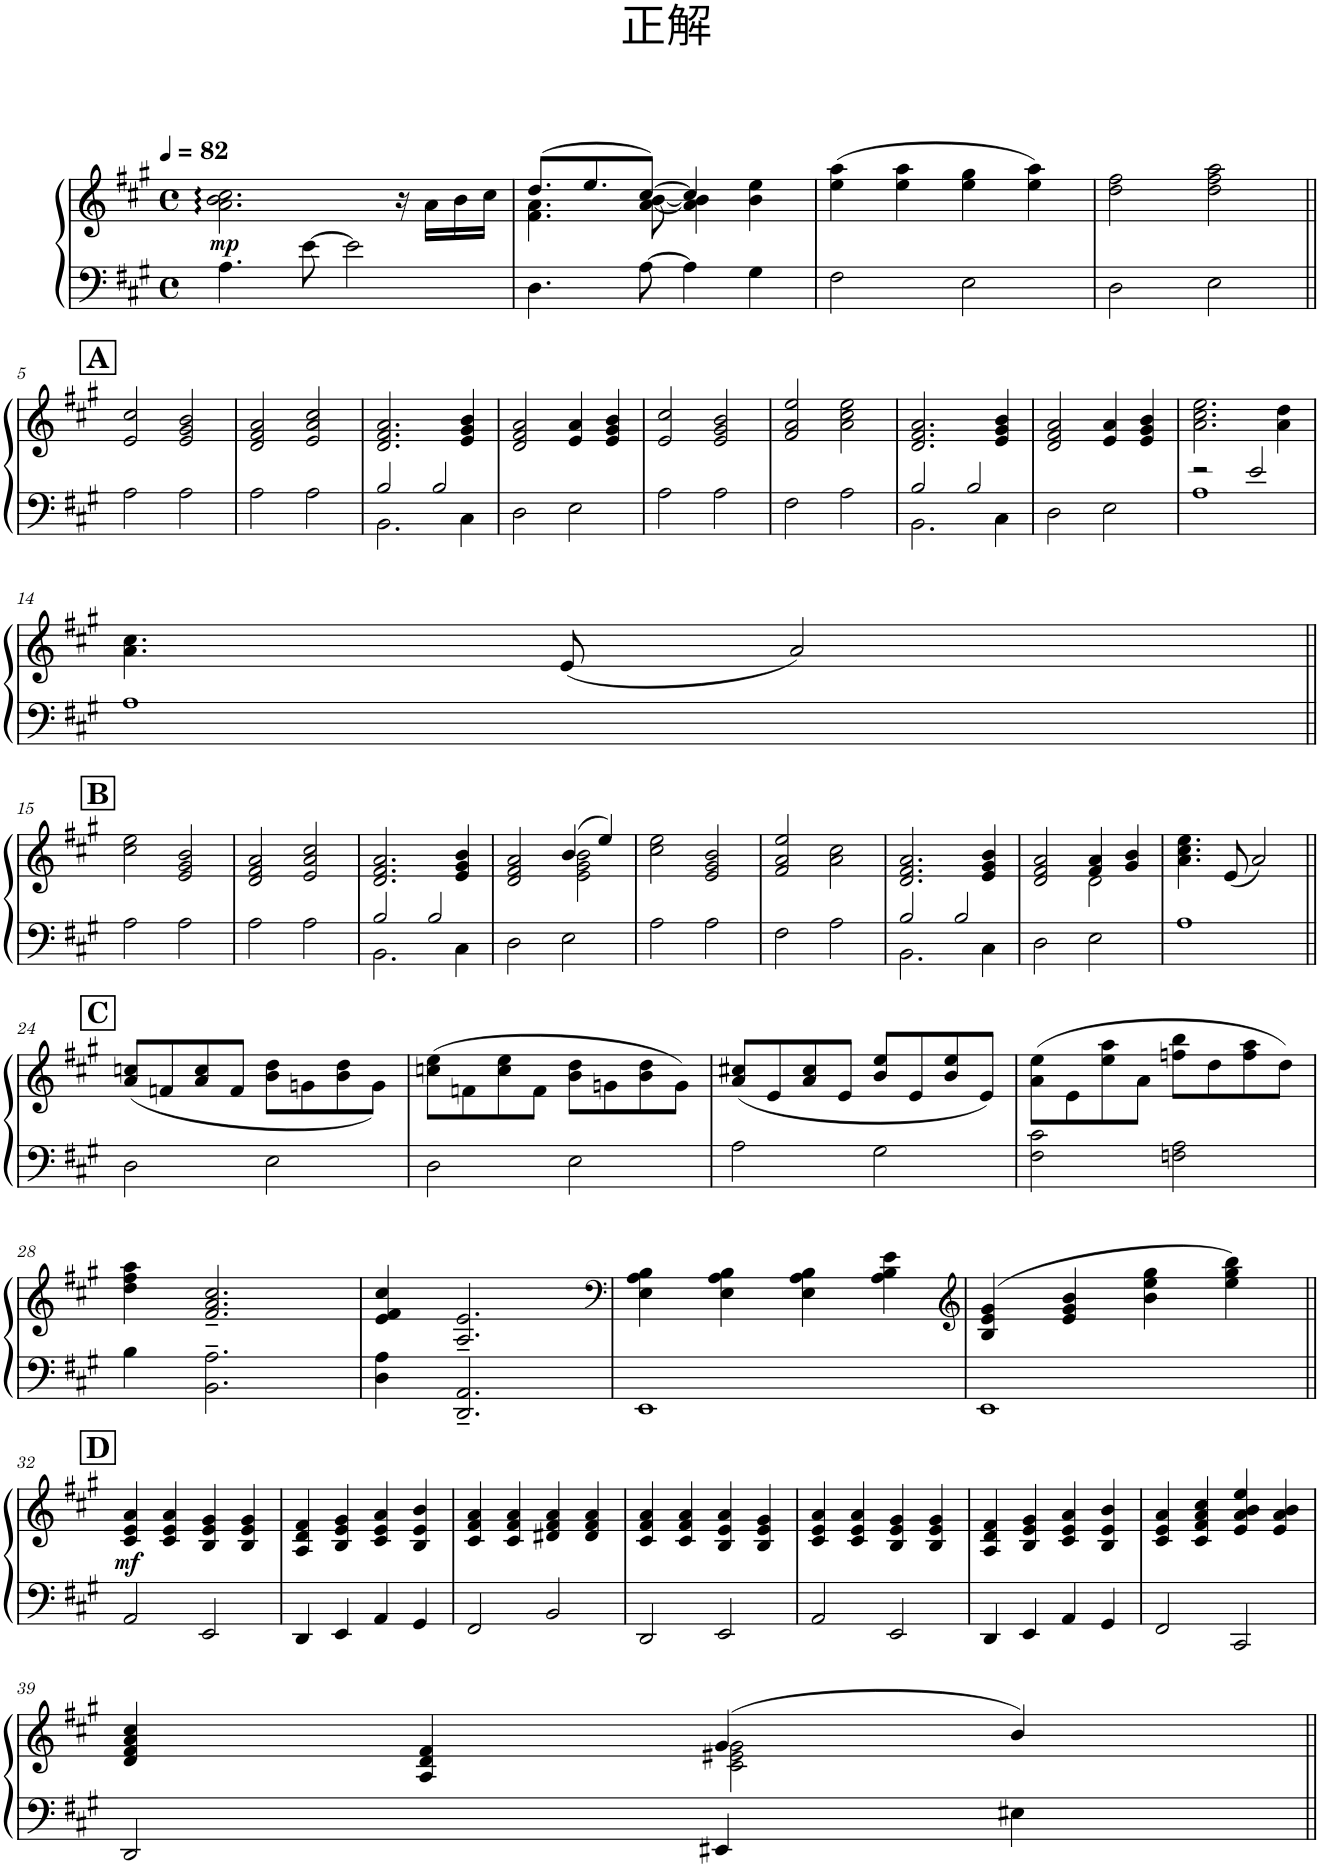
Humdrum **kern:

**kern	**kern	**dynam
*part1	*part1	*part1
*staff2	*staff1	*staff1/2
*I"Piano	*	*
*I'Pno.	*	*
*clefF4	*clefG2	*
*k[f#c#g#]	*k[f#c#g#]	*
*M4/4	*M4/4	*
*met(c)	*met(c)	*
*MM82	*MM82	*
=1	=1	=1
!	!	!LO:DY:b
4.A\	2.a\ 2.b\ 2.cc#\	mp
[8e\	.	.
2e\]	.	.
.	16r	.
.	16a\LL	.
.	16b\	.
.	16cc#\JJ	.
=2	=2	=2
*	*^	*
4.D\	(8.dd/L	4.f#\ 4.a\	.
.	8.ee/	.	.
[8A\	[8cc#/J)	[8a\ [8b\	.
4A\]	4cc#/]	4a\] 4b\]	.
4G#\	4b\ 4ee\	4ryy	.
*	*v	*v	*
=3	=3	=3
2F#\	(4ee\ 4aa\	.
.	4ee\ 4aa\	.
2E\	4ee\ 4gg#\	.
.	4ee\ 4aa\)	.
=4	=4	=4
2D\	2dd\ 2ff#\	.
2E\	2dd\ 2ff#\ 2aa\	.
!!LO:LB:g=z
!!LO:REH:place=s1:a:B:cj:fs=14:t=A
=5||	=5||	=5||
2A\	2e/ 2cc#/	.
2A\	2e/ 2g#/ 2b/	.
=6	=6	=6
2A\	2d/ 2f#/ 2a/	.
2A\	2e/ 2a/ 2cc#/	.
=7	=7	=7
*^	*	*
2B/	2.BB\	2.d/ 2.f#/ 2.a/	.
2B/	.	.	.
.	4C#\	4e/ 4g#/ 4b/	.
*v	*v	*	*
=8	=8	=8
2D\	2d/ 2f#/ 2a/	.
2E\	4e/ 4a/	.
.	4e/ 4g#/ 4b/	.
=9	=9	=9
2A\	2e/ 2cc#/	.
2A\	2e/ 2g#/ 2b/	.
=10	=10	=10
2F#\	2f#/ 2a/ 2ee/	.
2A\	2a\ 2cc#\ 2ee\	.
=11	=11	=11
*^	*	*
2B/	2.BB\	2.d/ 2.f#/ 2.a/	.
2B/	.	.	.
.	4C#\	4e/ 4g#/ 4b/	.
*v	*v	*	*
=12	=12	=12
2D\	2d/ 2f#/ 2a/	.
2E\	4e/ 4a/	.
.	4e/ 4g#/ 4b/	.
=13	=13	=13
*^	*	*
2r	1A	2.a\ 2.cc#\ 2.ee\	.
2e/	.	.	.
.	.	4a\ 4dd\	.
*v	*v	*	*
!!LO:LB:g=z
=14	=14	=14
1A	4.a\ 4.cc#\	.
.	(8e/	.
.	2a/)	.
!!LO:LB:g=z
!!LO:REH:place=s1:a:B:cj:fs=14:t=B
=15||	=15||	=15||
2A\	2cc#\ 2ee\	.
2A\	2e/ 2g#/ 2b/	.
=16	=16	=16
2A\	2d/ 2f#/ 2a/	.
2A\	2e/ 2a/ 2cc#/	.
=17	=17	=17
*^	*	*
2B/	2.BB\	2.d/ 2.f#/ 2.a/	.
2B/	.	.	.
.	4C#\	4e/ 4g#/ 4b/	.
*v	*v	*	*
=18	=18	=18
*	*^	*
2D\	2d/ 2f#/ 2a/	2ryy	.
2E\	(4b/	2e\ 2g#\ 2b\	.
.	4ee/)	.	.
*	*v	*v	*
=19	=19	=19
2A\	2cc#\ 2ee\	.
2A\	2e/ 2g#/ 2b/	.
=20	=20	=20
2F#\	2f#/ 2a/ 2ee/	.
2A\	2a\ 2cc#\	.
=21	=21	=21
*^	*	*
2B/	2.BB\	2.d/ 2.f#/ 2.a/	.
2B/	.	.	.
.	4C#\	4e/ 4g#/ 4b/	.
*v	*v	*	*
=22	=22	=22
*	*^	*
2D\	2d/ 2f#/ 2a/	2ryy	.
2E\	4f#/ 4a/	2d\	.
.	4g#/ 4b/	.	.
*	*v	*v	*
=23	=23	=23
1A	4.a\ 4.cc#\ 4.ee\	.
.	(8e/	.
.	2a/)	.
!!LO:LB:g=z
!!LO:REH:place=s1:a:B:cj:fs=14:t=C
=24||	=24||	=24||
2D\	(<8a/ 8ccn/L	.
.	8fn/	.
.	8a/ 8cc/	.
.	8f/J	.
2E\	8b\ 8dd\L	.
.	8gn\	.
.	8b\ 8dd\	.
.	8g\J)	.
=25	=25	=25
2D\	(8ccn\ 8ee\L	.
.	8fn\	.
.	8cc\ 8ee\	.
.	8f\J	.
2E\	8b\ 8dd\L	.
.	8gn\	.
.	8b\ 8dd\	.
.	8g\J)	.
=26	=26	=26
2A\	(8a/ 8cc#X/L	.
.	8e/	.
.	8a/ 8cc#/	.
.	8e/J	.
2G#\	8b/ 8ee/L	.
.	8e/	.
.	8b/ 8ee/	.
.	8e/J)	.
=27	=27	=27
2F#\ 2c#\	(8a\ 8ee\L	.
.	8e\	.
.	8ee\ 8aa\	.
.	8a\J	.
2Fn\ 2A\	8ffn\ 8bb\L	.
.	8dd\	.
.	8ff\ 8aa\	.
.	8dd\J)	.
!!LO:LB:g=z
=28	=28	=28
4B\	4dd\ 4ff#\ 4aa\	.
2.BB\~ 2.A\~	2.f#/~ 2.a/~ 2.cc#/~	.
=29	=29	=29
4D\ 4A\	4e/ 4f#/ 4cc#/	.
2.DD/~ 2.AA/~	2.A/~ 2.e/~	.
=30	=30	=30
*	*clefF4	*
1EE	4E\ 4A\ 4B\	.
.	4E\ 4A\ 4B\	.
.	4E\ 4A\ 4B\	.
.	4A\ 4B\ 4e\	.
=31	=31	=31
*	*clefG2	*
1EE	(4B/ 4e/ 4g#/	.
.	4e/ 4g#/ 4b/	.
.	4b\ 4ee\ 4gg#\	.
.	4ee\ 4gg#\ 4bb\)	.
!!LO:LB:g=z
!!LO:REH:place=s1:a:B:cj:fs=14:t=D
=32||	=32||	=32||
!	!	!LO:DY:b
2AA/	4c#/ 4e/ 4a/	mf
.	4c#/ 4e/ 4a/	.
2EE/	4B/ 4e/ 4g#/	.
.	4B/ 4e/ 4g#/	.
=33	=33	=33
4DD/	4A/ 4d/ 4f#/	.
4EE/	4B/ 4e/ 4g#/	.
4AA/	4c#/ 4e/ 4a/	.
4GG#/	4B/ 4e/ 4b/	.
=34	=34	=34
2FF#/	4c#/ 4f#/ 4a/	.
.	4c#/ 4f#/ 4a/	.
2BB/	4d#X/ 4f#/ 4a/	.
.	4d#/ 4f#/ 4a/	.
=35	=35	=35
2DD/	4c#/ 4f#/ 4a/	.
.	4c#/ 4f#/ 4a/	.
2EE/	4B/ 4e/ 4a/	.
.	4B/ 4e/ 4g#/	.
=36	=36	=36
2AA/	4c#/ 4e/ 4a/	.
.	4c#/ 4e/ 4a/	.
2EE/	4B/ 4e/ 4g#/	.
.	4B/ 4e/ 4g#/	.
=37	=37	=37
4DD/	4A/ 4d/ 4f#/	.
4EE/	4B/ 4e/ 4g#/	.
4AA/	4c#/ 4e/ 4a/	.
4GG#/	4B/ 4e/ 4b/	.
=38	=38	=38
2FF#/	4c#/ 4e/ 4a/	.
.	4c#/ 4f#/ 4a/ 4cc#/	.
2CC#/	4e/ 4a/ 4b/ 4ee/	.
.	4e/ 4a/ 4b/	.
!!LO:LB:g=z
=39	=39	=39
*	*^	*
2DD/	4d/ 4f#/ 4a/ 4cc#/	2ryy	.
.	4A/ 4d/ 4f#/	.	.
4EE#X/	(4g#/	2c#\ 2e#X\ 2g#\	.
4E#X\	4b/)	.	.
*	*v	*v	*
=||	=||	=||
*-	*-	*-
